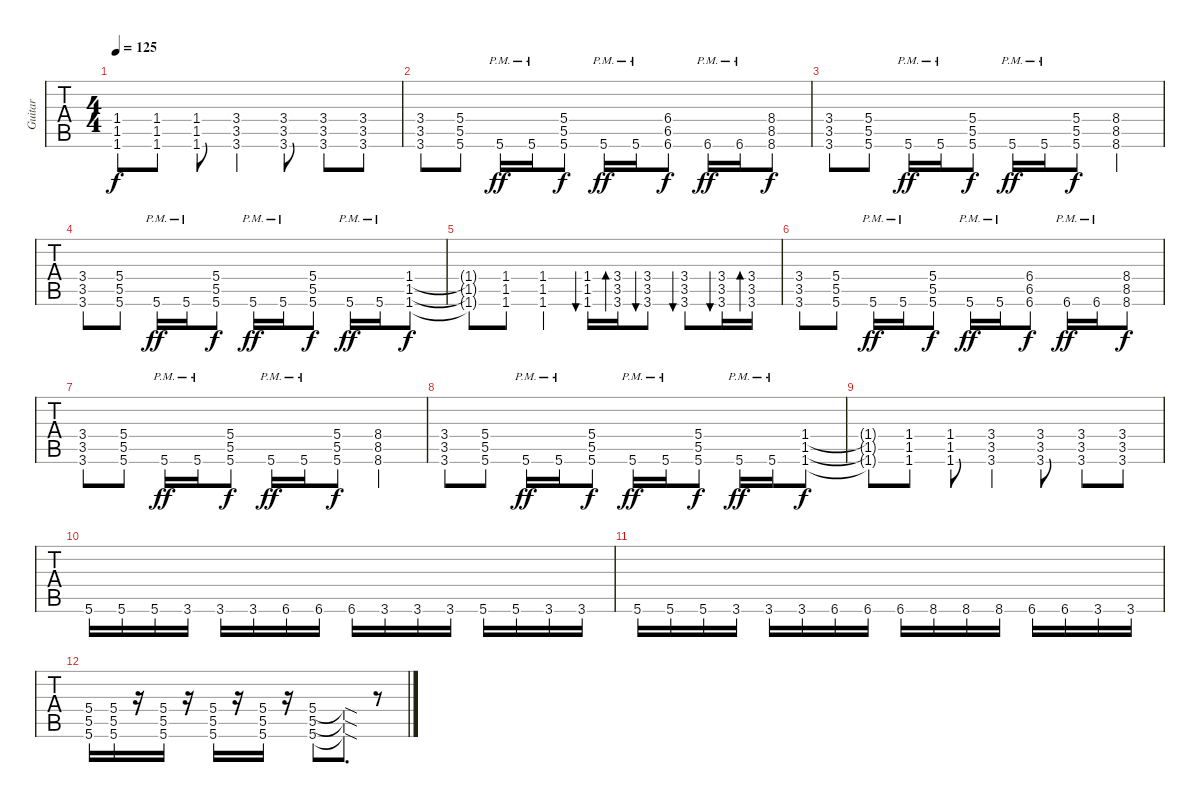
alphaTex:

\track ("Guitar" "Guitar") {instrument distortionguitar}
\staff {tabs}
\tuning (E4 B3 G3 D3 A2 D2) {hide}
\ts (4 4)
\tempo 125
\clef g2
\ks c
(1.4{t} 1.5{t} 1.6{t}).8{dy f} (1.4 1.5 1.6).8 (1.4 1.5 1.6).8 (3.4 3.5 3.6).4 (3.4 3.5 3.6).8 (3.4 3.5 3.6).8 (3.4 3.5 3.6).8 |
(3.4 3.5 3.6).8 (5.4 5.5 5.6).8 5.6{pm}.16{dy ff} 5.6{pm}.16 (5.4 5.5 5.6).8{dy f} 5.6{pm}.16{dy ff} 5.6{pm}.16 (6.4 6.5 6.6).8{dy f} 6.6{pm}.16{dy ff} 6.6{pm}.16 (8.4 8.5 8.6).8{dy f} |
(3.4 3.5 3.6).8 (5.4 5.5 5.6).8 5.6{pm}.16{dy ff} 5.6{pm}.16 (5.4 5.5 5.6).8{dy f} 5.6{pm}.16{dy ff} 5.6{pm}.16 (5.4 5.5 5.6).8{dy f} (8.4 8.5 8.6).4 |
(3.4 3.5 3.6).8 (5.4 5.5 5.6).8 5.6{pm}.16{dy ff} 5.6{pm}.16 (5.4 5.5 5.6).8{dy f} 5.6{pm}.16{dy ff} 5.6{pm}.16 (5.4 5.5 5.6).8{dy f} 5.6{pm}.16{dy ff} 5.6{pm}.16 (1.4 1.5 1.6).8{dy f} |
(1.4{t} 1.5{t} 1.6{t}).8 (1.4 1.5 1.6).8 (1.4 1.5 1.6).4 (1.4 1.5 1.6).16{bu 30} (3.4 3.5 3.6).16{bd 30} (3.4 3.5 3.6).8{bu 30} (3.4 3.5 3.6).8{bu 30} (3.4 3.5 3.6).16{bu 30} (3.4 3.5 3.6).16{bd 30} |
(3.4 3.5 3.6).8 (5.4 5.5 5.6).8 5.6{pm}.16{dy ff} 5.6{pm}.16 (5.4 5.5 5.6).8{dy f} 5.6{pm}.16{dy ff} 5.6{pm}.16 (6.4 6.5 6.6).8{dy f} 6.6{pm}.16{dy ff} 6.6{pm}.16 (8.4 8.5 8.6).8{dy f} |
(3.4 3.5 3.6).8 (5.4 5.5 5.6).8 5.6{pm}.16{dy ff} 5.6{pm}.16 (5.4 5.5 5.6).8{dy f} 5.6{pm}.16{dy ff} 5.6{pm}.16 (5.4 5.5 5.6).8{dy f} (8.4 8.5 8.6).4 |
(3.4 3.5 3.6).8 (5.4 5.5 5.6).8 5.6{pm}.16{dy ff} 5.6{pm}.16 (5.4 5.5 5.6).8{dy f} 5.6{pm}.16{dy ff} 5.6{pm}.16 (5.4 5.5 5.6).8{dy f} 5.6{pm}.16{dy ff} 5.6{pm}.16 (1.4 1.5 1.6).8{dy f} |
(1.4{t} 1.5{t} 1.6{t}).8 (1.4 1.5 1.6).8 (1.4 1.5 1.6).8 (3.4 3.5 3.6).4 (3.4 3.5 3.6).8 (3.4 3.5 3.6).8 (3.4 3.5 3.6).8 |
5.6.16 5.6.16 5.6.16 3.6.16 3.6.16 3.6.16 6.6.16 6.6.16 6.6.16 3.6.16 3.6.16 3.6.16 5.6.16 5.6.16 3.6.16 3.6.16 |
5.6.16 5.6.16 5.6.16 3.6.16 3.6.16 3.6.16 6.6.16 6.6.16 6.6.16 8.6.16 8.6.16 8.6.16 6.6.16 6.6.16 3.6.16 3.6.16 |
(5.4 5.5 5.6).16 (5.4 5.5 5.6).16 r.16 (5.4 5.5 5.6).16 r.16 (5.4 5.5 5.6).16 r.16 (5.4 5.5 5.6).16 r.16 (5.4 5.5 5.6).8 (5.4{sod t} 5.5{sod t} 5.6{sod t}).8{d} r.8
